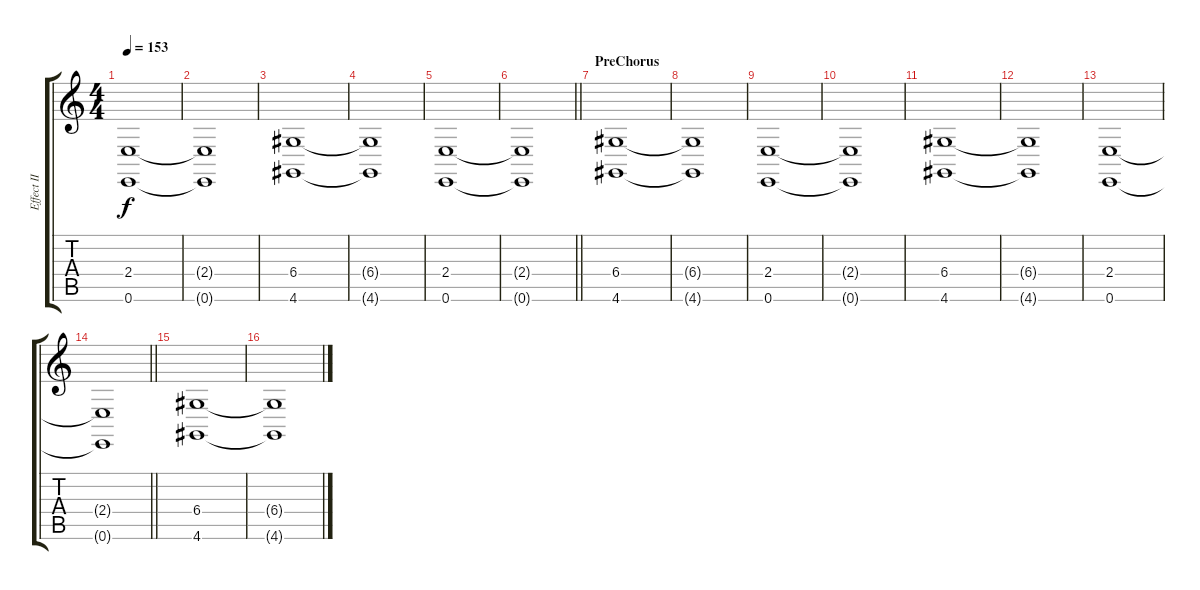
\track ("Effect II [Captain]" "Effect II ") {instrument seashore}
\staff {score tabs}
\tuning (E4 B3 G3 D3 A2 E2) {hide}
\ts (4 4)
\tempo 153
\clef g2
\ks c
(2.4 0.6).1{dy f} |
(2.4{t} 0.6{t}).1 |
(6.4 4.6).1 |
(6.4{t} 4.6{t}).1 |
(2.4 0.6).1 |
\barLineRight lightlight
(2.4{t} 0.6{t}).1 |
\section ("" "PreChorus")
(6.4 4.6).1 |
(6.4{t} 4.6{t}).1 |
(2.4 0.6).1 |
(2.4{t} 0.6{t}).1 |
(6.4 4.6).1 |
(6.4{t} 4.6{t}).1 |
(2.4 0.6).1 |
\barLineRight lightlight
(2.4{t} 0.6{t}).1 |
(6.4 4.6).1 |
(6.4{t} 4.6{t}).1
